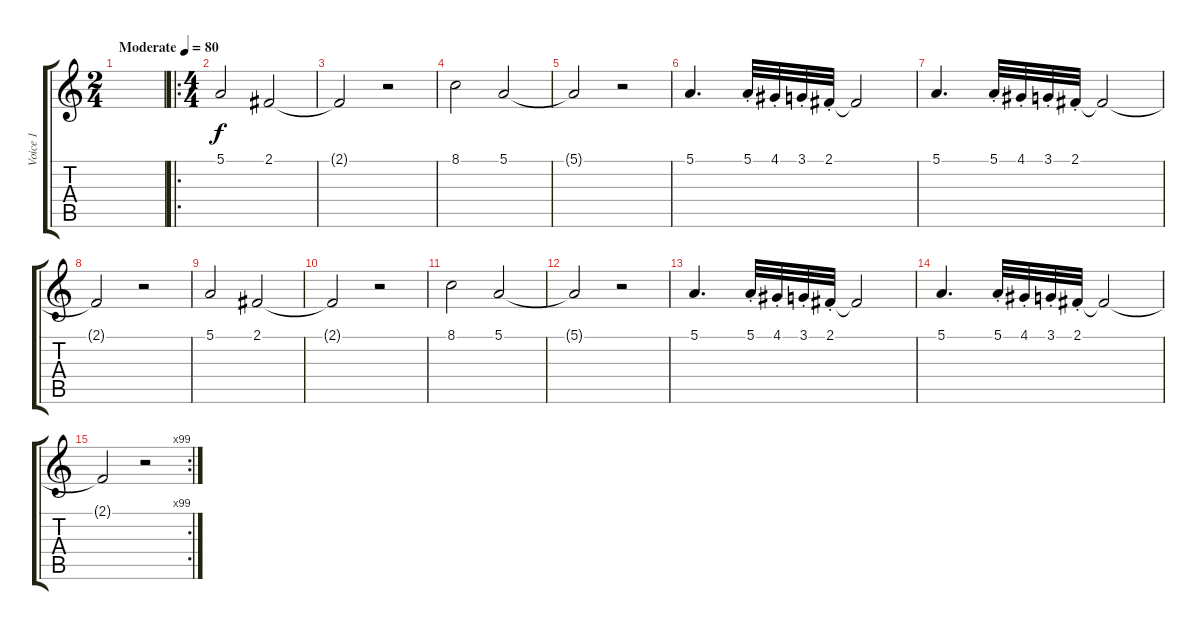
\track ("Voice 1" "Voice 1") {instrument choiraahs}
\staff {score tabs}
\tuning (E4 B3 G3 D3 A2 E2) {hide}
\ts (2 4)
\tempo (80 "Moderate")
\clef g2
\ks c
|
\ro
\ts (4 4)
5.1.2{volume 13} 2.1.2 |
2.1{t}.2{volume 0} r.2 |
8.1.2{volume 13} 5.1.2 |
5.1{t}.2{volume 0} r.2 |
5.1.4{d volume 13} 5.1{st}.32 4.1{st}.32 3.1{st}.32 2.1{st}.32 2.1{t}.2 |
5.1.4{d volume 13} 5.1{st}.32 4.1{st}.32 3.1{st}.32 2.1{st}.32 2.1{t}.2 |
2.1{t}.2{volume 0} r.2 |
5.1.2{volume 13} 2.1.2 |
2.1{t}.2{volume 0} r.2 |
8.1.2{volume 13} 5.1.2 |
5.1{t}.2{volume 0} r.2 |
5.1.4{d volume 13} 5.1{st}.32 4.1{st}.32 3.1{st}.32 2.1{st}.32 2.1{t}.2 |
5.1.4{d volume 13} 5.1{st}.32 4.1{st}.32 3.1{st}.32 2.1{st}.32 2.1{t}.2 |
\rc 99
2.1{t}.2{volume 0} r.2
